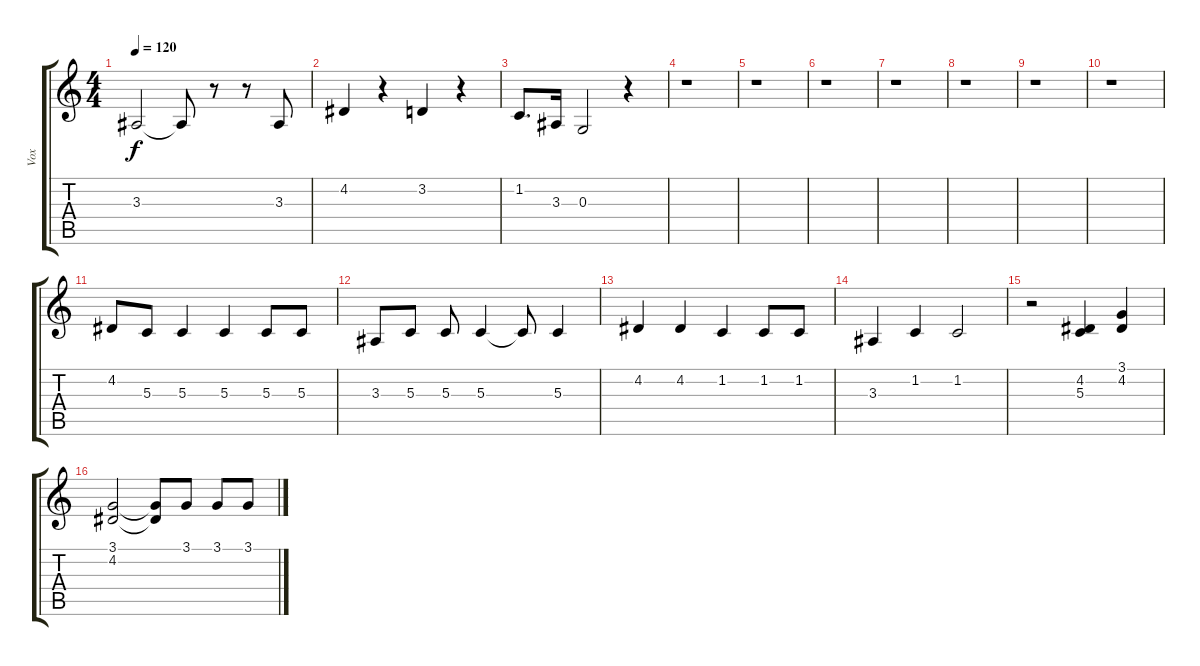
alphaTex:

\track ("Vox" "Vox") {instrument bassoon}
\staff {score tabs}
\tuning (E4 B3 G3 D3 A2 E2) {hide}
\ts (4 4)
\tempo 120
\clef g2
\ks c
3.3{t}.2{dy f} 3.3{t}.8 r.8 r.8 3.3.8 |
4.2.4 r.4 3.2.4 r.4 |
1.2.8{d} 3.3.16 0.3.2 r.4 |
r.1 |
r.1 |
r.1 |
r.1 |
r.1 |
r.1 |
r.1 |
4.2.8 5.3.8 5.3.4 5.3.4 5.3.8 5.3.8 |
3.3.8 5.3.8 5.3.8 5.3.4 5.3{t}.8 5.3.4 |
4.2.4 4.2.4 1.2.4 1.2.8 1.2.8 |
3.3.4 1.2.4 1.2.2 |
r.2 (4.2 5.3).4 (3.1 4.2).4 |
(3.1 4.2).2 (3.1{t} 4.2{t}).8 3.1.8 3.1.8 3.1.8
